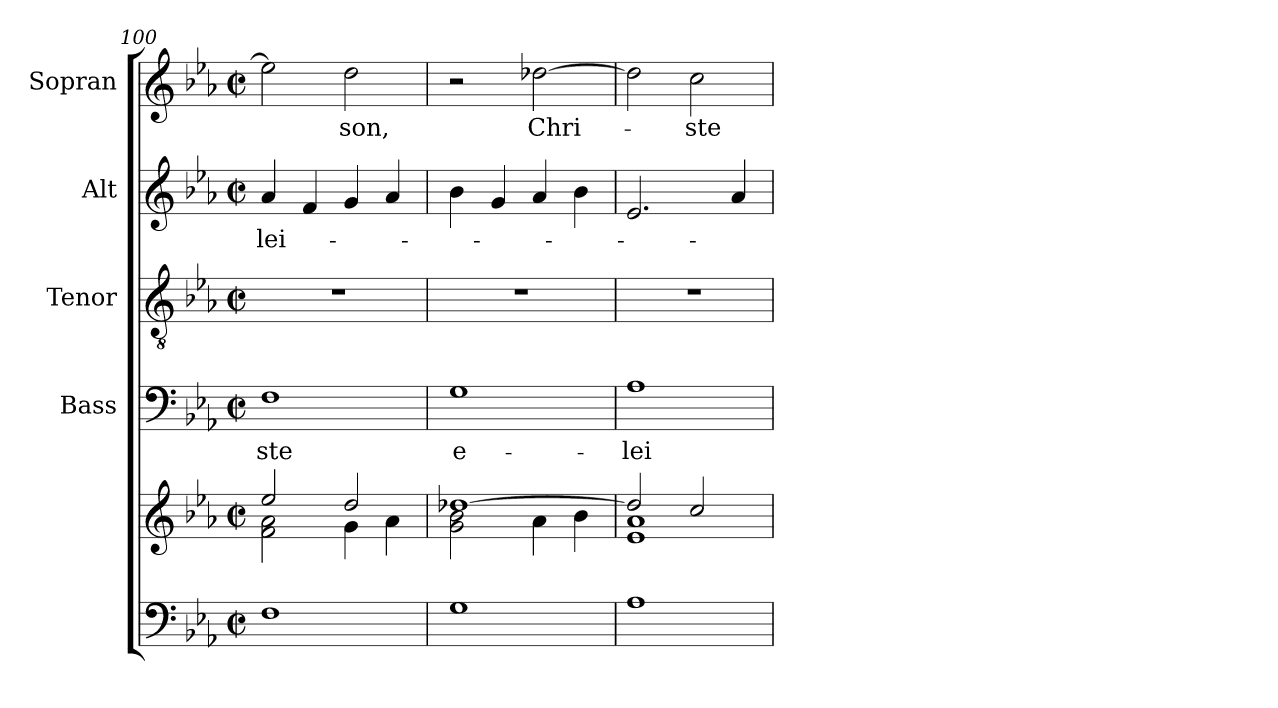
**kern	**kern	**kern	**text	**kern	**kern	**text	**kern	**text
*part5	*part5	*part4	*part4	*part3	*part2	*part2	*part1	*part1
*staff6	*staff5	*staff4	*staff4	*staff3	*staff2	*staff2	*staff1	*staff1
*	*	*I"Bass	*	*I"Tenor	*I"Alt	*	*I"Sopran	*
*	*	*I'B.	*	*I'T.	*I'A.	*	*I'S.	*
*clefF4	*clefG2	*clefF4	*	*clefGv2	*clefG2	*	*clefG2	*
*k[b-e-a-]	*k[b-e-a-]	*k[b-e-a-]	*	*k[b-e-a-]	*k[b-e-a-]	*	*k[b-e-a-]	*
*E-:	*E-:	*E-:	*	*E-:	*E-:	*	*E-:	*
*M2/2	*M2/2	*M2/2	*	*M2/2	*M2/2	*	*M2/2	*
*met(c|)	*met(c|)	*met(c|)	*	*met(c|)	*met(c|)	*	*met(c|)	*
=100	=100	=100	=100	=100	=100	=100	=100	=100
*	*^	*	*	*	*	*	*	*
!	!	!	!	!LO:LY:b	!	!	!LO:LY:b	!	!
1F	2ee-/	2f\ 2a-\	1F	-ste	1r	4a-/	-lei-	2ee-\]	.
.	.	.	.	.	.	4f/	.	.	.
!	!	!	!	!	!	!	!	!	!LO:LY:b
.	2dd/	4g\	.	.	.	4g/	.	2dd\	-son,
.	.	4a-\	.	.	.	4a-/	.	.	.
=101	=101	=101	=101	=101	=101	=101	=101	=101	=101
!	!	!	!	!LO:LY:b	!	!	!	!	!
1G	[>1dd-X	2g\ 2b-\	1G	e-	1r	4b-\	.	2r	.
.	.	.	.	.	.	4g/	.	.	.
!	!	!	!	!	!	!	!	!	!LO:LY:b
.	.	4a-\	.	.	.	4a-/	.	[2dd-X\	Chri-
.	.	4b-\	.	.	.	4b-\	.	.	.
=102	=102	=102	=102	=102	=102	=102	=102	=102	=102
!	!	!	!	!LO:LY:b	!	!	!	!	!
1A-	2dd-/]	1e- 1a-	1A-	-lei-	1r	2.e-/	.	2dd-\]	.
!	!	!	!	!	!	!	!	!	!LO:LY:b
.	2cc/	.	.	.	.	.	.	2cc\	-ste
.	.	.	.	.	.	4a-/	.	.	.
*	*v	*v	*	*	*	*	*	*	*
=	=	=	=	=	=	=	=	=
*-	*-	*-	*-	*-	*-	*-	*-	*-
